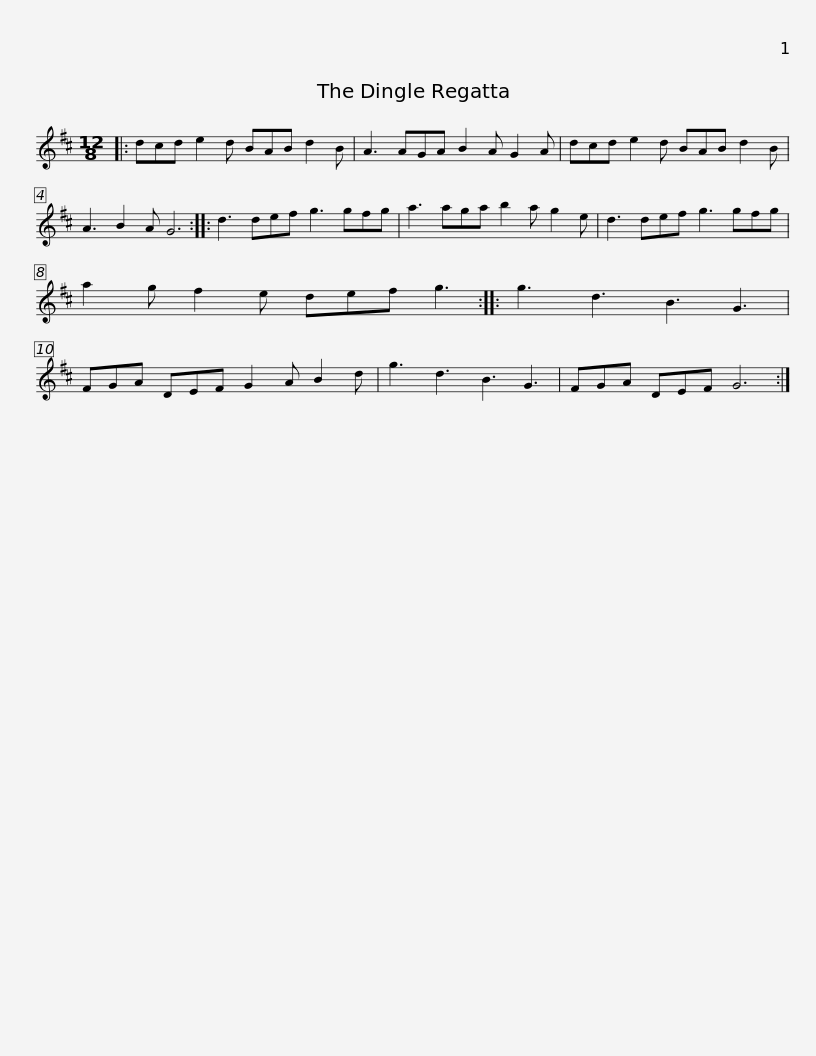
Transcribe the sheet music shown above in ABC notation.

X:1
L:1/8
M:12/8
I:linebreak $
K:D
V:1 treble
V:1
|: dcd e2 d BAB d2 B | A3 AGA B2 A G2 A | dcd e2 d BAB d2 B | A3 B2 A G6 ::$ d3 def g3 gfg | %5
 a3 aga b2 a g2 e | d3 def g3 gfg | a2 g f2 e def g3 ::$ g3 d3 B3 G3 | FGA DEF G2 A B2 d | %10
 g3 d3 B3 G3 | FGA DEF G6 :| %12
